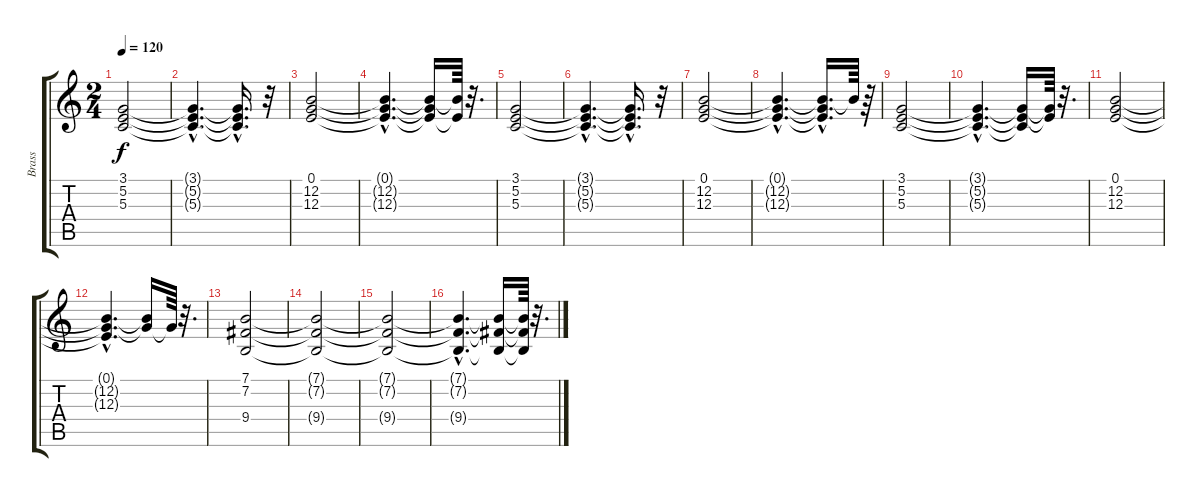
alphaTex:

\track ("Brass" "Brass") {instrument brasssection}
\staff {score tabs}
\tuning (E4 B3 G3 D3 A2 E2) {hide}
\ts (2 4)
\tempo 120
\clef g2
\ks c
(3.1 5.2 5.3).2{dy f} |
(3.1{hac t} 5.2{hac t} 5.3{hac t}).4{d} (3.1{hac t} 5.2{hac t} 5.3{hac t}).16{d} r.32 |
(0.1 12.2 12.3).2 |
(0.1{hac t} 12.2{hac t} 12.3{hac t}).4{d} (0.1{t} 12.2{t} 12.3{t}).16 (0.1{t} 12.2{t}).64 r.32{d} |
(3.1 5.2 5.3).2 |
(3.1{hac t} 5.2{hac t} 5.3{hac t}).4{d} (3.1{hac t} 5.2{hac t} 5.3{hac t}).16{d} r.32 |
(0.1 12.2 12.3).2 |
(0.1{hac t} 12.2{hac t} 12.3{hac t}).4{d} (0.1{t} 12.2{hac t} 12.3{hac t}).16{d} 12.2{t}.64 r.64 |
(3.1 5.2 5.3).2 |
(3.1{hac t} 5.2{hac t} 5.3{hac t}).4{d} (3.1{t} 5.2{t} 5.3{t}).16 (3.1{t} 5.2{t}).64 r.32{d} |
(0.1 12.2 12.3).2 |
(0.1{t} 12.2{hac t} 12.3{hac t}).4{d} (12.2{t} 12.3{t}).16 12.3{t}.64 r.32{d} |
(7.1 7.2 9.4).2 |
(7.1{t} 7.2{t} 9.4{t}).2 |
(7.1{t} 7.2{t} 9.4{t}).2 |
(7.1{hac t} 7.2{hac t} 9.4{hac t}).4{d} (7.1{t} 7.2{t} 9.4{t}).16 (7.1{t} 7.2{t} 9.4{t}).64 r.32{d}
